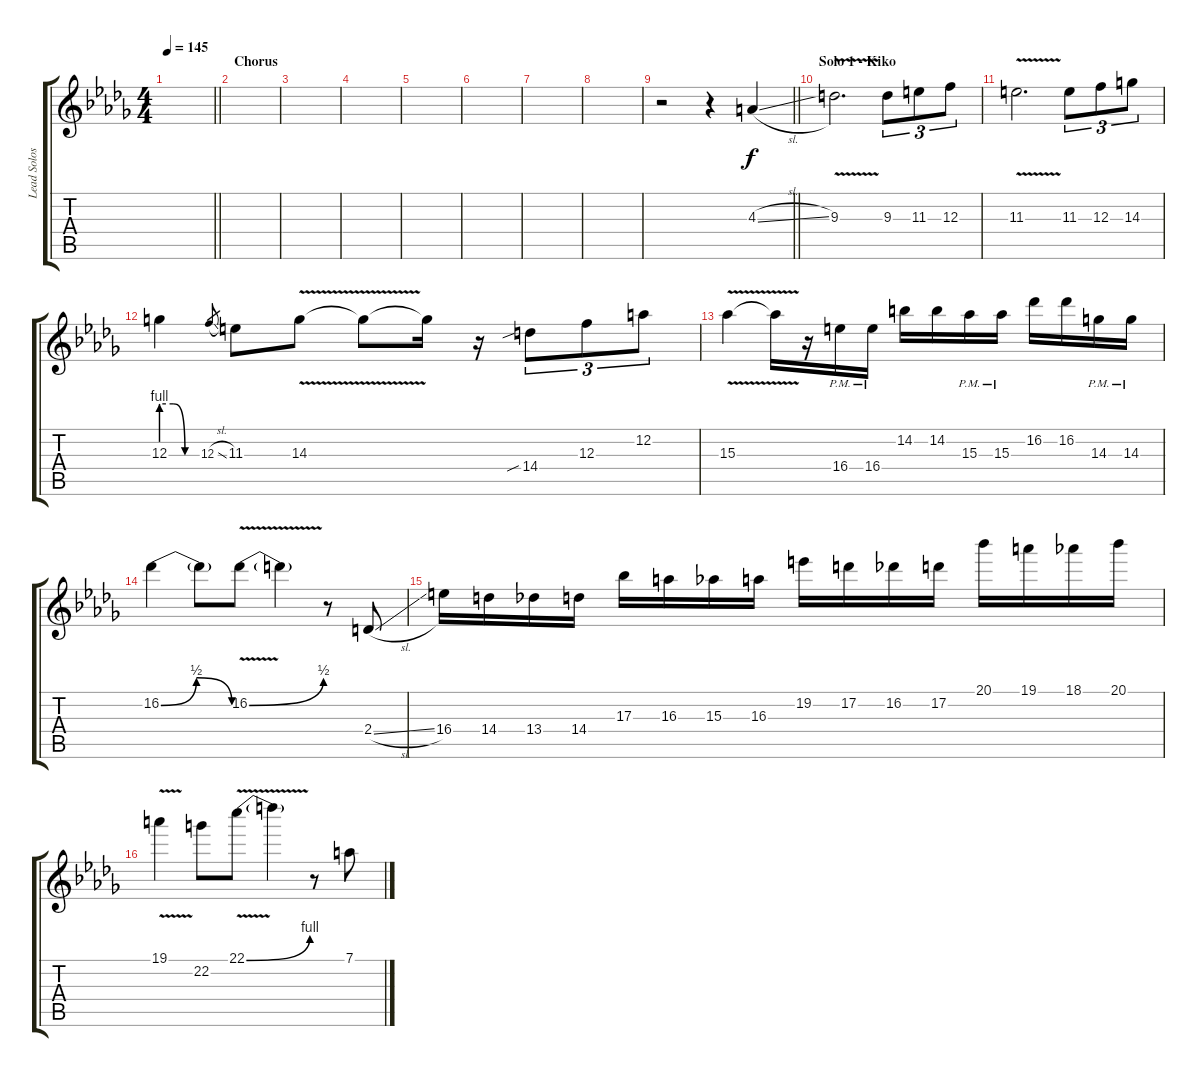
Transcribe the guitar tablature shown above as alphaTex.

\track ("Lead Solos" "Lead Solos") {instrument distortionguitar}
\staff {score tabs}
\tuning (D4 A3 F3 C3 G2 D2) {hide}
\ts (4 4)
\tempo 145
\clef g2
\barLineRight lightlight
\ks db
|
\section ("" "Chorus")
|
|
|
|
|
|
|
\barLineRight lightlight
r.2 r.4{volume 16} 4.3{sl}.4 |
\section ("" "Solo 1 - Kiko")
9.3{v}.2{d} 9.3.8{tu (3 2)} 11.3.8{tu (3 2)} 12.3.8{tu (3 2)} |
11.3{v}.2{d} 11.3.8{tu (3 2)} 12.3.8{tu (3 2)} 14.3.8{tu (3 2)} |
12.3{be (custom 0 4 20 4 40 0 60 0)}.4 12.3{sl}.8{gr} 11.3.8 14.3{v}.8 14.3{t}.8 14.3{t}.16 r.16 14.4{sib}.8{tu (3 2)} 12.3.8{tu (3 2)} 12.2.8{tu (3 2)} |
15.3{v}.4 15.3{t}.16 r.16 16.4{pm}.16 16.4{pm}.16 14.2.16 14.2.16 15.3{pm}.16 15.3{pm}.16 16.2.16 16.2.16 14.3{pm}.16 14.3{pm}.16 |
16.2{be (bendrelease 0 0 10 2 10 2 60 0)}.4 16.2{t}.8 16.2{be (bend 0 0 60 2) v}.8 16.2{t}.4 r.8 2.4{sl}.8 |
16.4.16 14.4.16 13.4.16 14.4.16 17.3.16 16.3.16 15.3.16 16.3.16 19.2.16 17.2.16 16.2.16 17.2.16 20.1.16 19.1.16 18.1.16 20.1.16 |
19.1{v}.4 22.2.8 22.1{be (bend 0 0 60 4) v}.8 22.1{t}.4 r.8 7.1{sl}.8
